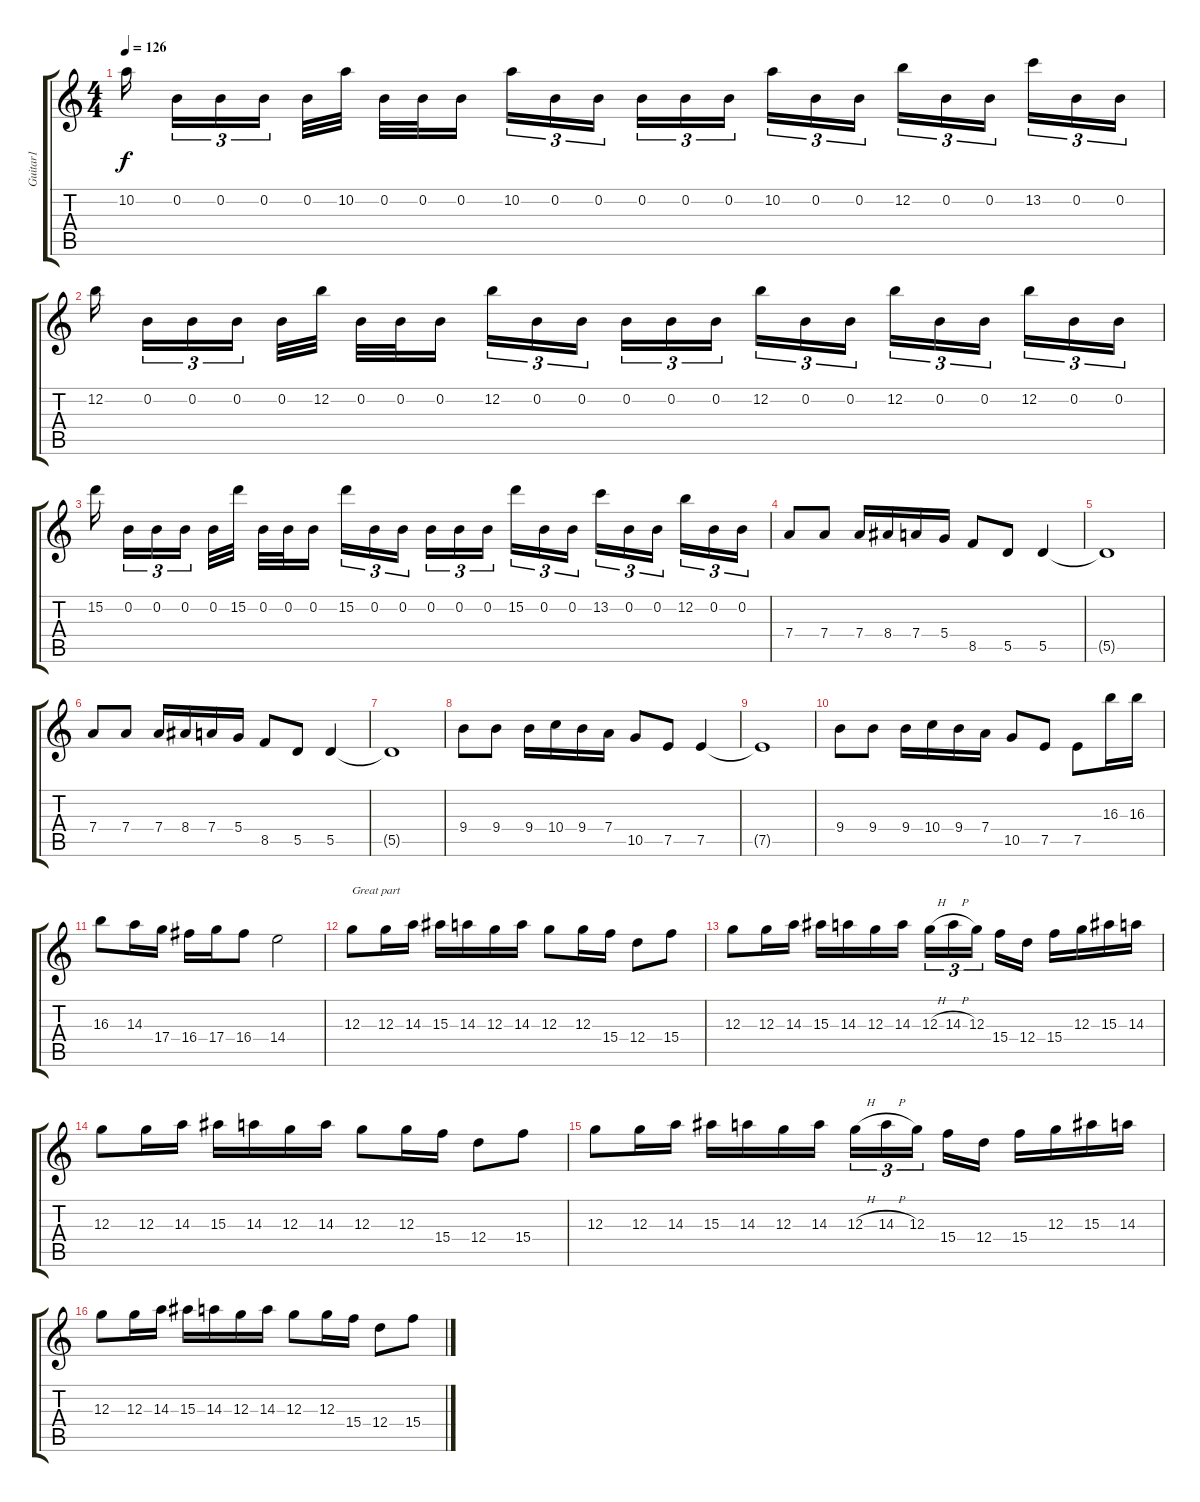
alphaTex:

\track ("Guitar1" "Guitar1") {instrument distortionguitar}
\staff {score tabs}
\tuning (E4 B3 G3 D3 A2 E2) {hide}
\ts (4 4)
\tempo 126
\clef g2
\ks c
10.2.16{dy f beam splitsecondary} 0.2.16{tu (3 2)} 0.2.16{tu (3 2)} 0.2.16{tu (3 2) beam splitsecondary} 0.2.32 10.2.32 0.2.32 0.2.32 0.2.16{beam splitsecondary} 10.2.16{tu (3 2)} 0.2.16{tu (3 2)} 0.2.16{tu (3 2)} 0.2.16{tu (3 2)} 0.2.16{tu (3 2)} 0.2.16{tu (3 2) beam splitsecondary} 10.2.16{tu (3 2)} 0.2.16{tu (3 2)} 0.2.16{tu (3 2)} 12.2.16{tu (3 2)} 0.2.16{tu (3 2)} 0.2.16{tu (3 2) beam splitsecondary} 13.2.16{tu (3 2)} 0.2.16{tu (3 2)} 0.2.16{tu (3 2)} |
12.2.16{beam splitsecondary} 0.2.16{tu (3 2)} 0.2.16{tu (3 2)} 0.2.16{tu (3 2) beam splitsecondary} 0.2.32 12.2.32 0.2.32 0.2.32 0.2.16{beam splitsecondary} 12.2.16{tu (3 2)} 0.2.16{tu (3 2)} 0.2.16{tu (3 2)} 0.2.16{tu (3 2)} 0.2.16{tu (3 2)} 0.2.16{tu (3 2) beam splitsecondary} 12.2.16{tu (3 2)} 0.2.16{tu (3 2)} 0.2.16{tu (3 2)} 12.2.16{tu (3 2)} 0.2.16{tu (3 2)} 0.2.16{tu (3 2) beam splitsecondary} 12.2.16{tu (3 2)} 0.2.16{tu (3 2)} 0.2.16{tu (3 2)} |
15.2.16{beam splitsecondary} 0.2.16{tu (3 2)} 0.2.16{tu (3 2)} 0.2.16{tu (3 2) beam splitsecondary} 0.2.32 15.2.32 0.2.32 0.2.32 0.2.16{beam splitsecondary} 15.2.16{tu (3 2)} 0.2.16{tu (3 2)} 0.2.16{tu (3 2)} 0.2.16{tu (3 2)} 0.2.16{tu (3 2)} 0.2.16{tu (3 2) beam splitsecondary} 15.2.16{tu (3 2)} 0.2.16{tu (3 2)} 0.2.16{tu (3 2)} 13.2.16{tu (3 2)} 0.2.16{tu (3 2)} 0.2.16{tu (3 2) beam splitsecondary} 12.2.16{tu (3 2)} 0.2.16{tu (3 2)} 0.2.16{tu (3 2)} |
7.4.8{volume 12 balance 10} 7.4.8 7.4.16 8.4.16 7.4.16 5.4.16 8.5.8 5.5.8 5.5.4 |
5.5{t}.1 |
7.4.8 7.4.8 7.4.16 8.4.16 7.4.16 5.4.16 8.5.8 5.5.8 5.5.4 |
5.5{t}.1 |
9.4.8 9.4.8 9.4.16 10.4.16 9.4.16 7.4.16 10.5.8 7.5.8 7.5.4 |
7.5{t}.1 |
9.4.8 9.4.8 9.4.16 10.4.16 9.4.16 7.4.16 10.5.8 7.5.8 7.5.8 16.3.16 16.3.16 |
16.3.8 14.3.16 17.4.16 16.4.16 17.4.16 16.4.8 14.4.2 |
12.3.8{txt "Great part" volume 14 balance 16} 12.3.16 14.3.16 15.3.16 14.3.16 12.3.16 14.3.16 12.3.8 12.3.16 15.4.16 12.4.8 15.4.8 |
12.3.8 12.3.16 14.3.16 15.3.16 14.3.16 12.3.16 14.3.16 12.3{h}.16{tu (3 2)} 14.3{h}.16{tu (3 2)} 12.3.16{tu (3 2) beam splitsecondary} 15.4.16 12.4.16 15.4.16 12.3.16 15.3.16 14.3.16 |
12.3.8 12.3.16 14.3.16 15.3.16 14.3.16 12.3.16 14.3.16 12.3.8 12.3.16 15.4.16 12.4.8 15.4.8 |
12.3.8 12.3.16 14.3.16 15.3.16 14.3.16 12.3.16 14.3.16 12.3{h}.16{tu (3 2)} 14.3{h}.16{tu (3 2)} 12.3.16{tu (3 2) beam splitsecondary} 15.4.16 12.4.16 15.4.16 12.3.16 15.3.16 14.3.16 |
12.3.8 12.3.16 14.3.16 15.3.16 14.3.16 12.3.16 14.3.16 12.3.8 12.3.16 15.4.16 12.4.8 15.4.8
